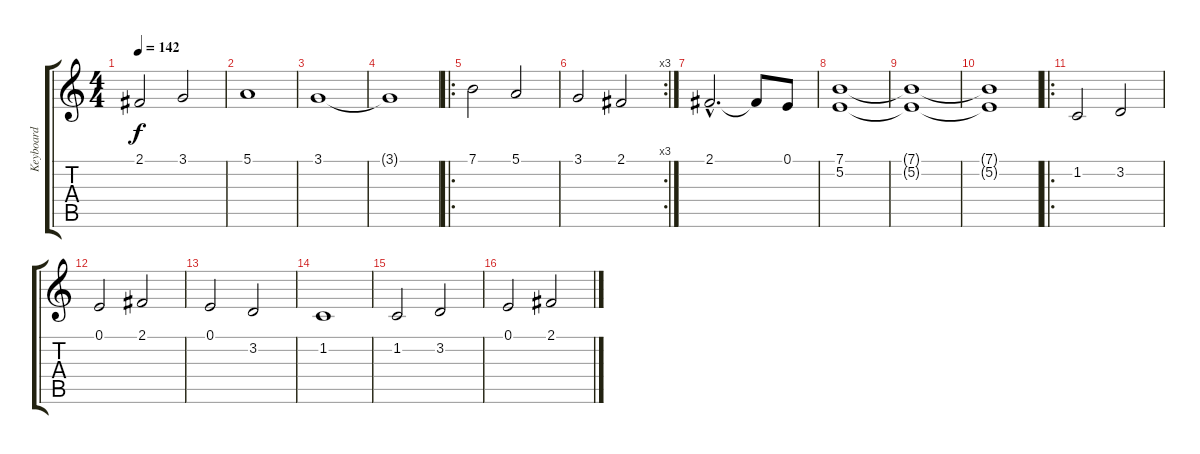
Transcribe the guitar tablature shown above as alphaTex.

\track ("Keyboard" "Keyboard") {instrument stringensemble1}
\staff {score tabs}
\tuning (E4 B3 G3 D3 A2 E2) {hide}
\ts (4 4)
\tempo 142
\clef g2
\ks c
2.1.2{dy f} 3.1.2 |
5.1.1 |
3.1.1 |
3.1{t}.1 |
\ro
7.1.2 5.1.2 |
\rc 3
3.1.2 2.1.2 |
2.1{hac}.2{d} 2.1{t}.8 0.1.8 |
(7.1 5.2).1 |
(7.1{t} 5.2{t}).1 |
(7.1{t} 5.2{t}).1 |
\ro
1.2.2{instrument synthvoice} 3.2.2 |
0.1.2 2.1.2 |
0.1.2 3.2.2 |
1.2.1 |
1.2.2 3.2.2 |
0.1.2 2.1.2
